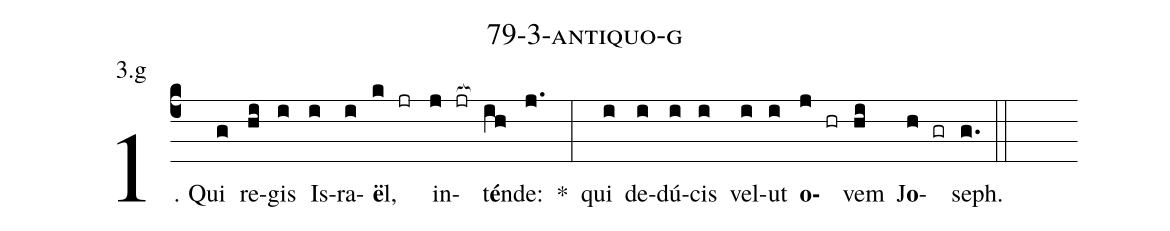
name: 79-3-antiquo-g;
annotation: 3.g;
%%
(c4)1. Qui(g) re(hi)gis(i) Is(i)ra(i)<b>ë</b>l,(k jr) in(j jr[ocb:1{])t<b>é</b>n(ih[ocb:0}])de:(j.) *(:) qui(i) de(i)dú(i)cis(i) vel(i)ut(i) <b>o</b>(j hr)vem(hi) J<b>o</b>(h gr)seph.(g.) (::)
